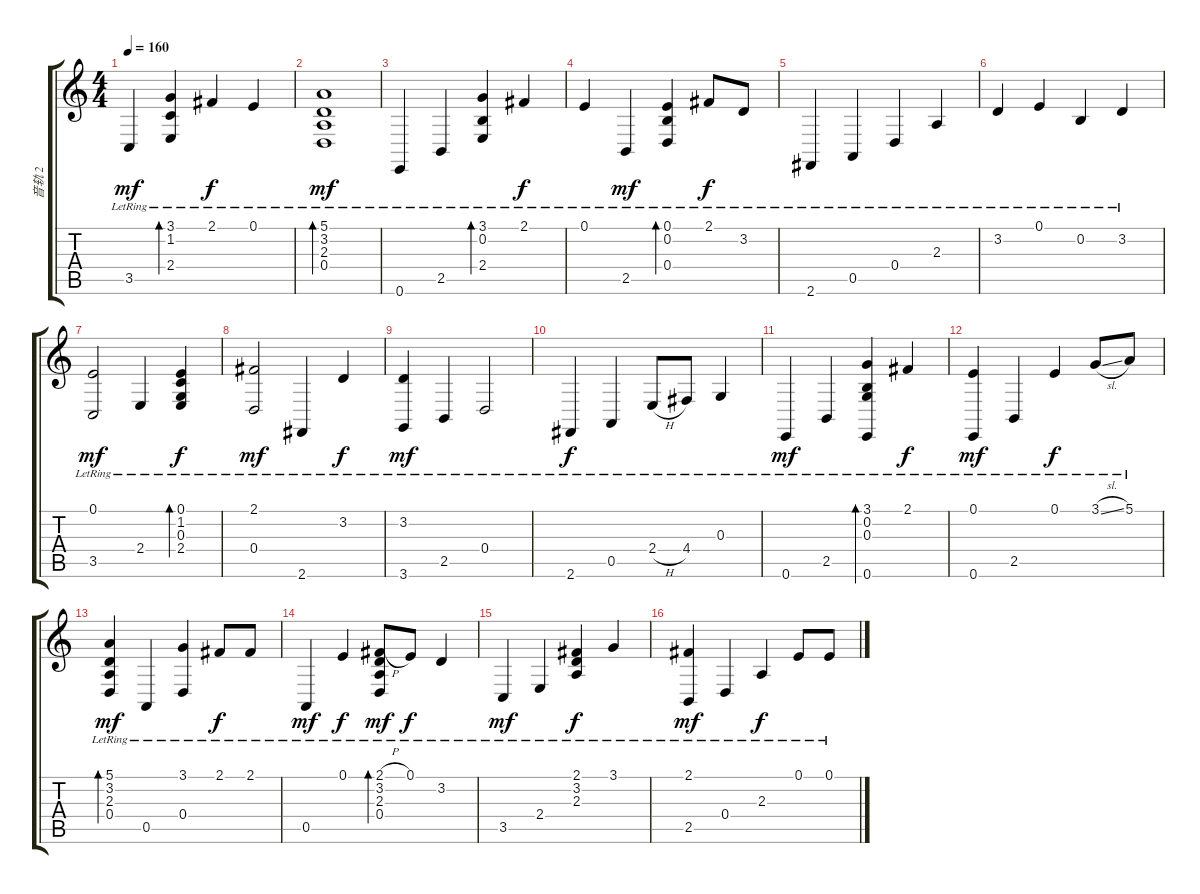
\track ("音轨 2" "音轨 2") {instrument sopranosax}
\staff {score tabs}
\tuning (E4 B3 G3 D3 A2 E2) {hide}
\ts (4 4)
\tempo 160
\clef g2
\ks c
3.5{lr}.4{dy mf} (3.1{lr} 1.2{lr} 2.4{lr}).4{bd 480} 2.1{lr}.4{dy f} 0.1{lr}.4 |
(5.1{lr} 3.2{lr} 2.3{lr} 0.4{lr}).1{bd 480 dy mf} |
0.6{lr}.4 2.5{lr}.4 (3.1{lr} 0.2{lr} 2.4{lr}).4{bd 480} 2.1{lr}.4{dy f} |
0.1{lr}.4 2.5{lr}.4{dy mf} (0.1{lr} 0.2{lr} 0.4{lr}).4{bd 480} 2.1{lr}.8{dy f} 3.2{lr}.8 |
2.6{lr}.4 0.5{lr}.4 0.4{lr}.4 2.3{lr}.4 |
3.2{lr}.4 0.1{lr}.4 0.2{lr}.4 3.2{lr}.4 |
(0.1{lr} 3.5{lr}).2{dy mf} 2.4{lr}.4 (0.1{lr} 1.2{lr} 0.3{lr} 2.4{lr}).4{bd 480 dy f} |
(2.1{lr} 0.4{lr}).2{dy mf} 2.6{lr}.4 3.2{lr}.4{dy f} |
(3.2{lr} 3.6{lr}).4{dy mf} 2.5{lr}.4 0.4{lr}.2 |
2.6{lr}.4{dy f} 0.5{lr}.4 2.4{h lr}.8 4.4{lr}.8 0.3{lr}.4 |
0.6{lr}.4{dy mf} 2.5{lr}.4 (3.1{lr} 0.2{lr} 0.3{lr} 0.6{lr}).4{bd 480} 2.1{lr}.4{dy f} |
(0.1{lr} 0.6{lr}).4{dy mf} 2.5{lr}.4 0.1{lr}.4{dy f} 3.1{sl lr}.8 5.1{lr}.8 |
(5.1{lr} 3.2{lr} 2.3{lr} 0.4{lr}).4{bd 480 dy mf} 0.5{lr}.4 (3.1{lr} 0.4{lr}).4 2.1{lr}.8{dy f} 2.1{lr}.8 |
0.5{lr}.4{dy mf} 0.1{lr}.4{dy f} (2.1{h lr} 3.2{lr} 2.3{lr} 0.4{lr}).8{bd 480 dy mf} 0.1{lr}.8{dy f} 3.2{lr}.4 |
3.5{lr}.4{dy mf} 2.4{lr}.4 (2.1{lr} 3.2{lr} 2.3{lr}).4{dy f} 3.1{lr}.4 |
(2.1{lr} 2.5{lr}).4{dy mf} 0.4{lr}.4 2.3{lr}.4{dy f} 0.1{lr}.8 0.1{lr}.8
